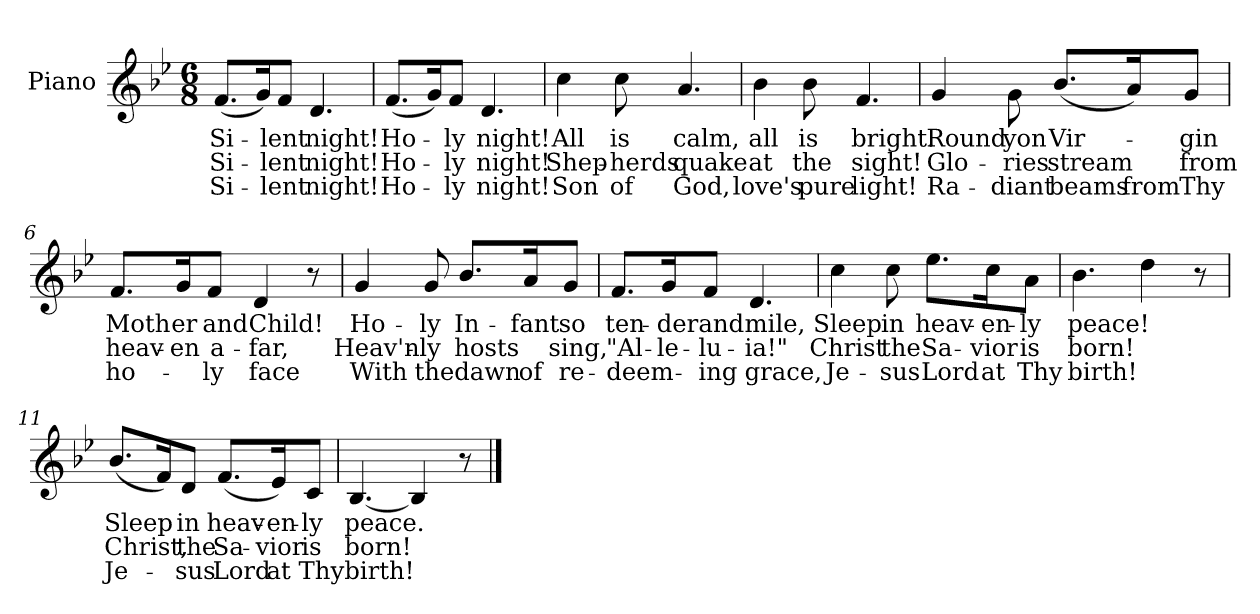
**kern	**text	**text	**text	**text
*part1	*part1	*part1	*part1	*part1
*staff1	*staff1	*staff1	*staff1	*staff1
*I"Piano	*	*	*	*
*I'Pno.	*	*	*	*
*clefG2	*	*	*	*
*k[b-e-]	*	*	*	*
*B-:	*	*	*	*
*M6/8	*	*	*	*
=1	=1	=1	=1	=1
(8.f/L	Si-	Si-	Si-	.
16g/K)	.	.	.	.
8f/J	-lent	-lent	-lent	.
4.d/	night!	night!	night!	.
=2	=2	=2	=2	=2
(8.f/L	Ho-	Ho-	Ho-	.
16g/K)	.	.	.	.
8f/J	-ly	-ly	-ly	.
4.d/	night!	night!	night!	.
=3	=3	=3	=3	=3
4cc\	All	Shep-	Son	.
8cc\	is	-herds	of	.
4.a/	calm,	quake	God,	.
=4	=4	=4	=4	=4
4b-\	all	at	love's	.
8b-\	is	the	pure	.
4.f/	bright.	sight!	light!	.
!!LO:LB:g=z
=5	=5	=5	=5	=5
4g/	Round	Glo-	Ra-	.
8g\	yon	-ries	-diant	.
(8.b-/L	Vir-	stream	beams	.
16a/K)	.	.	from	.
8g/J	-gin	from	Thy	.
=6	=6	=6	=6	=6
8.f/L	Moth	heav-	ho-	.
16g/K	er	-en	.	.
8f/J	and	a-	-ly	.
4d/	Child!	-far,	face	.
8r	.	.	.	.
=7	=7	=7	=7	=7
4g/	Ho-	Heav'n-	With	.
8g/	-ly	-ly	the	.
8.b-/L	In-	hosts	dawn	.
16a/K	-fant	.	of	.
8g/J	so	sing,	re-	.
!!LO:LB:g=z
=8	=8	=8	=8	=8
8.f/L	ten-	"Al-	-deem-	.
16g/K	-der	le-	.	.
8f/J	and	-lu-	-ing	.
4.d/	mile,	-ia!"	grace,	.
=9	=9	=9	=9	=9
4cc\	Sleep	Christ	Je-	.
8cc\	in	the	-sus	.
8.ee-\L	heav-	Sa-	Lord	.
16cc\K	-en-	vior	at	.
8a\J	-ly	is	Thy	.
=10	=10	=10	=10	=10
4.b-\	peace!	born!	birth!	.
4dd\	.	.	.	.
8r	.	.	.	.
!!LO:LB:g=z
=11	=11	=11	=11	=11
(8.b-/L	Sleep	Christ,	Je-	.
16f/K)	.	.	.	.
8d/J	in	the	-sus	.
(8.f/L	heav-	Sa-	Lord	.
16e-/K)	-en-	-vior	at	.
8c/J	-ly	is	Thy	.
=12	=12	=12	=12	=12
[4.B-/	peace.	born!	birth!	.
4B-/]	.	.	.	.
8r	.	.	.	.
==	==	==	==	==
*-	*-	*-	*-	*-
